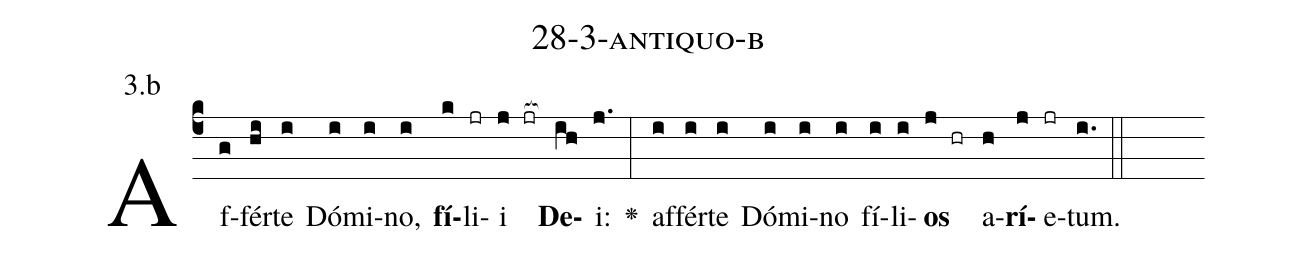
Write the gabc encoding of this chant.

name: 28-3-antiquo-b;
annotation: 3.b;
%%
(c4)Af(g)fér(hi)te(i) Dó(i)mi(i)no,(i) <b>fí</b>(k)li(jr)i(j jr[ocb:1{]) <b>De</b>(ih[ocb:0}])i:(j.) <v>\greheightstar</v>(:) af(i)fér(i)te(i) Dó(i)mi(i)no(i) fí(i)li(i)<b>os</b>(j hr) a(h)<b>rí</b>(j)e(jr)tum.(i.) (::)


%E(i) u(i) o(j) u(h) a(j) e.(i.) (::)
